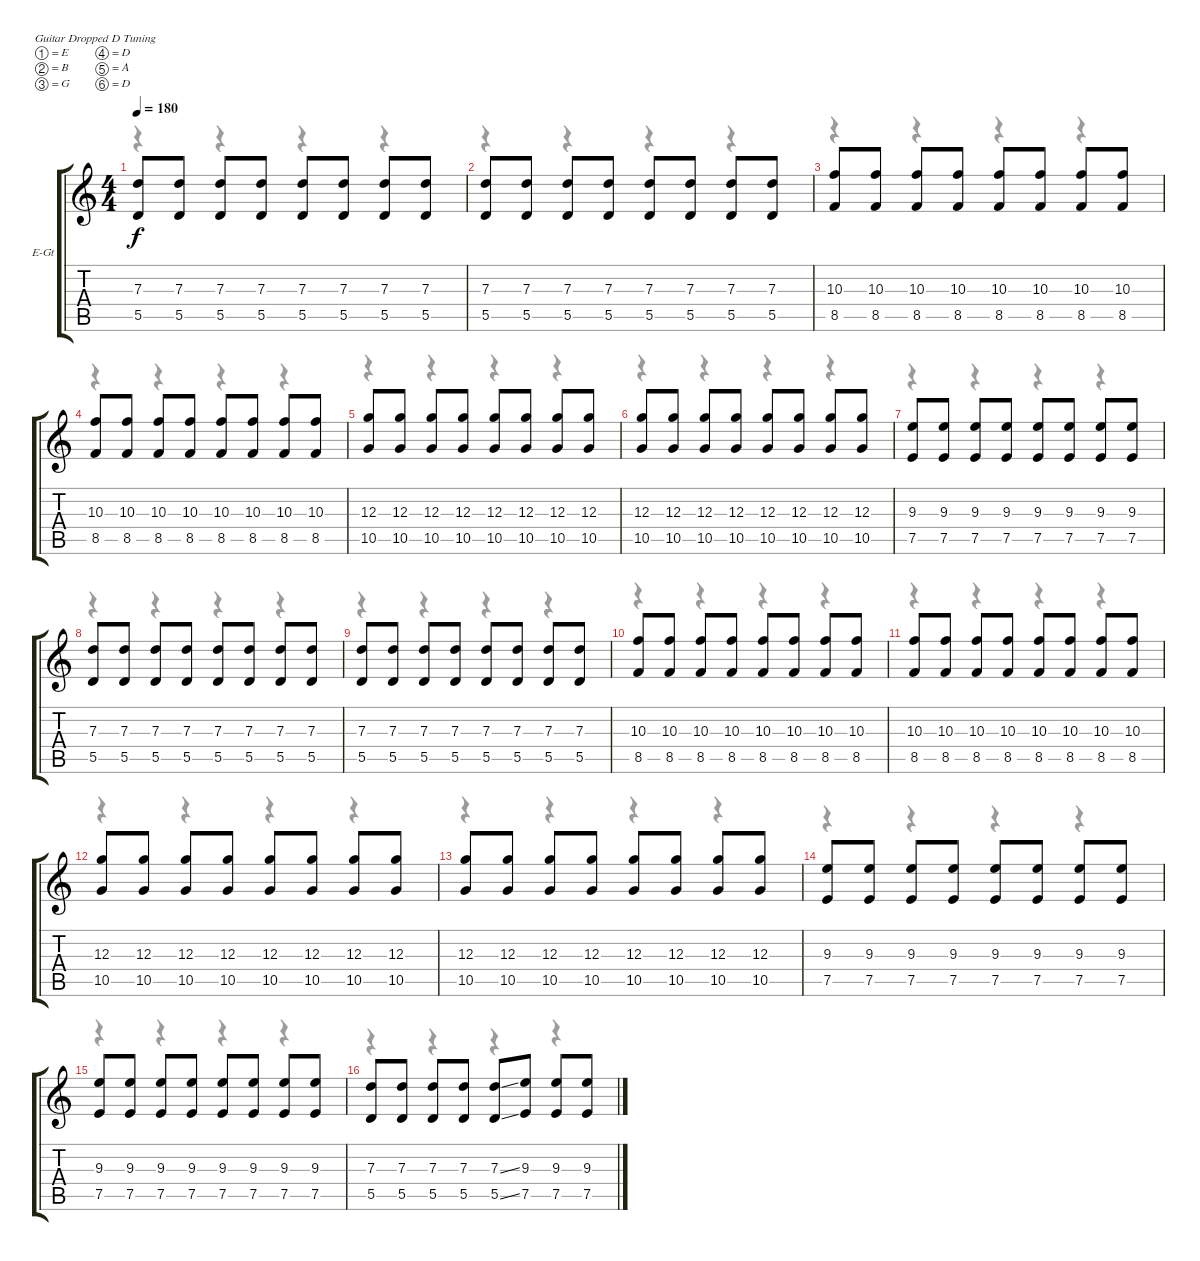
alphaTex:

\bracketExtendMode groupsimilarinstruments
\firstSystemTrackNameOrientation horizontal
\otherSystemsTrackNameOrientation horizontal
\track ("Æ®ï¿½ï¿½ 2" "E-Gt") {instrument overdrivenguitar}
\staff {score tabs}
\tuning (E4 B3 G3 D3 A2 D2)
\voice
\ts (4 4)
\tempo 180
\clef g2
\ks c
(7.3 5.5).8{dy f} (7.3 5.5).8 (7.3 5.5).8 (7.3 5.5).8 (7.3 5.5).8 (7.3 5.5).8 (7.3 5.5).8 (7.3 5.5).8 |
(7.3 5.5).8 (7.3 5.5).8 (7.3 5.5).8 (7.3 5.5).8 (7.3 5.5).8 (7.3 5.5).8 (7.3 5.5).8 (7.3 5.5).8 |
(10.3 8.5).8 (10.3 8.5).8 (10.3 8.5).8 (10.3 8.5).8 (10.3 8.5).8 (10.3 8.5).8 (10.3 8.5).8 (10.3 8.5).8 |
(10.3 8.5).8 (10.3 8.5).8 (10.3 8.5).8 (10.3 8.5).8 (10.3 8.5).8 (10.3 8.5).8 (10.3 8.5).8 (10.3 8.5).8 |
(12.3 10.5).8 (12.3 10.5).8 (12.3 10.5).8 (12.3 10.5).8 (12.3 10.5).8 (12.3 10.5).8 (12.3 10.5).8 (12.3 10.5).8 |
(12.3 10.5).8 (12.3 10.5).8 (12.3 10.5).8 (12.3 10.5).8 (12.3 10.5).8 (12.3 10.5).8 (12.3 10.5).8 (12.3 10.5).8 |
(9.3 7.5).8 (9.3 7.5).8 (9.3 7.5).8 (9.3 7.5).8 (9.3 7.5).8 (9.3 7.5).8 (9.3 7.5).8 (9.3 7.5).8 |
(7.3 5.5).8 (7.3 5.5).8 (7.3 5.5).8 (7.3 5.5).8 (7.3 5.5).8 (7.3 5.5).8 (7.3 5.5).8 (7.3 5.5).8 |
(7.3 5.5).8 (7.3 5.5).8 (7.3 5.5).8 (7.3 5.5).8 (7.3 5.5).8 (7.3 5.5).8 (7.3 5.5).8 (7.3 5.5).8 |
(10.3 8.5).8 (10.3 8.5).8 (10.3 8.5).8 (10.3 8.5).8 (10.3 8.5).8 (10.3 8.5).8 (10.3 8.5).8 (10.3 8.5).8 |
(10.3 8.5).8 (10.3 8.5).8 (10.3 8.5).8 (10.3 8.5).8 (10.3 8.5).8 (10.3 8.5).8 (10.3 8.5).8 (10.3 8.5).8 |
(12.3 10.5).8 (12.3 10.5).8 (12.3 10.5).8 (12.3 10.5).8 (12.3 10.5).8 (12.3 10.5).8 (12.3 10.5).8 (12.3 10.5).8 |
(12.3 10.5).8 (12.3 10.5).8 (12.3 10.5).8 (12.3 10.5).8 (12.3 10.5).8 (12.3 10.5).8 (12.3 10.5).8 (12.3 10.5).8 |
(9.3 7.5).8 (9.3 7.5).8 (9.3 7.5).8 (9.3 7.5).8 (9.3 7.5).8 (9.3 7.5).8 (9.3 7.5).8 (9.3 7.5).8 |
(9.3 7.5).8 (9.3 7.5).8 (9.3 7.5).8 (9.3 7.5).8 (9.3 7.5).8 (9.3 7.5).8 (9.3 7.5).8 (9.3 7.5).8 |
(7.3 5.5).8 (7.3 5.5).8 (7.3 5.5).8 (7.3 5.5).8 (7.3{ss} 5.5{ss}).8 (9.3 7.5).8 (9.3 7.5).8 (9.3{ss} 7.5{ss}).8
\voice
\clef g2
\ottava regular
\simile none
\ks c
r.4{dy mf} r.4 r.4 r.4 |
r.4 r.4 r.4 r.4 |
r.4 r.4 r.4 r.4 |
r.4 r.4 r.4 r.4 |
r.4 r.4 r.4 r.4 |
r.4 r.4 r.4 r.4 |
r.4 r.4 r.4 r.4 |
r.4 r.4 r.4 r.4 |
r.4 r.4 r.4 r.4 |
r.4 r.4 r.4 r.4 |
r.4 r.4 r.4 r.4 |
r.4 r.4 r.4 r.4 |
r.4 r.4 r.4 r.4 |
r.4 r.4 r.4 r.4 |
r.4 r.4 r.4 r.4 |
r.4 r.4 r.4 r.4
